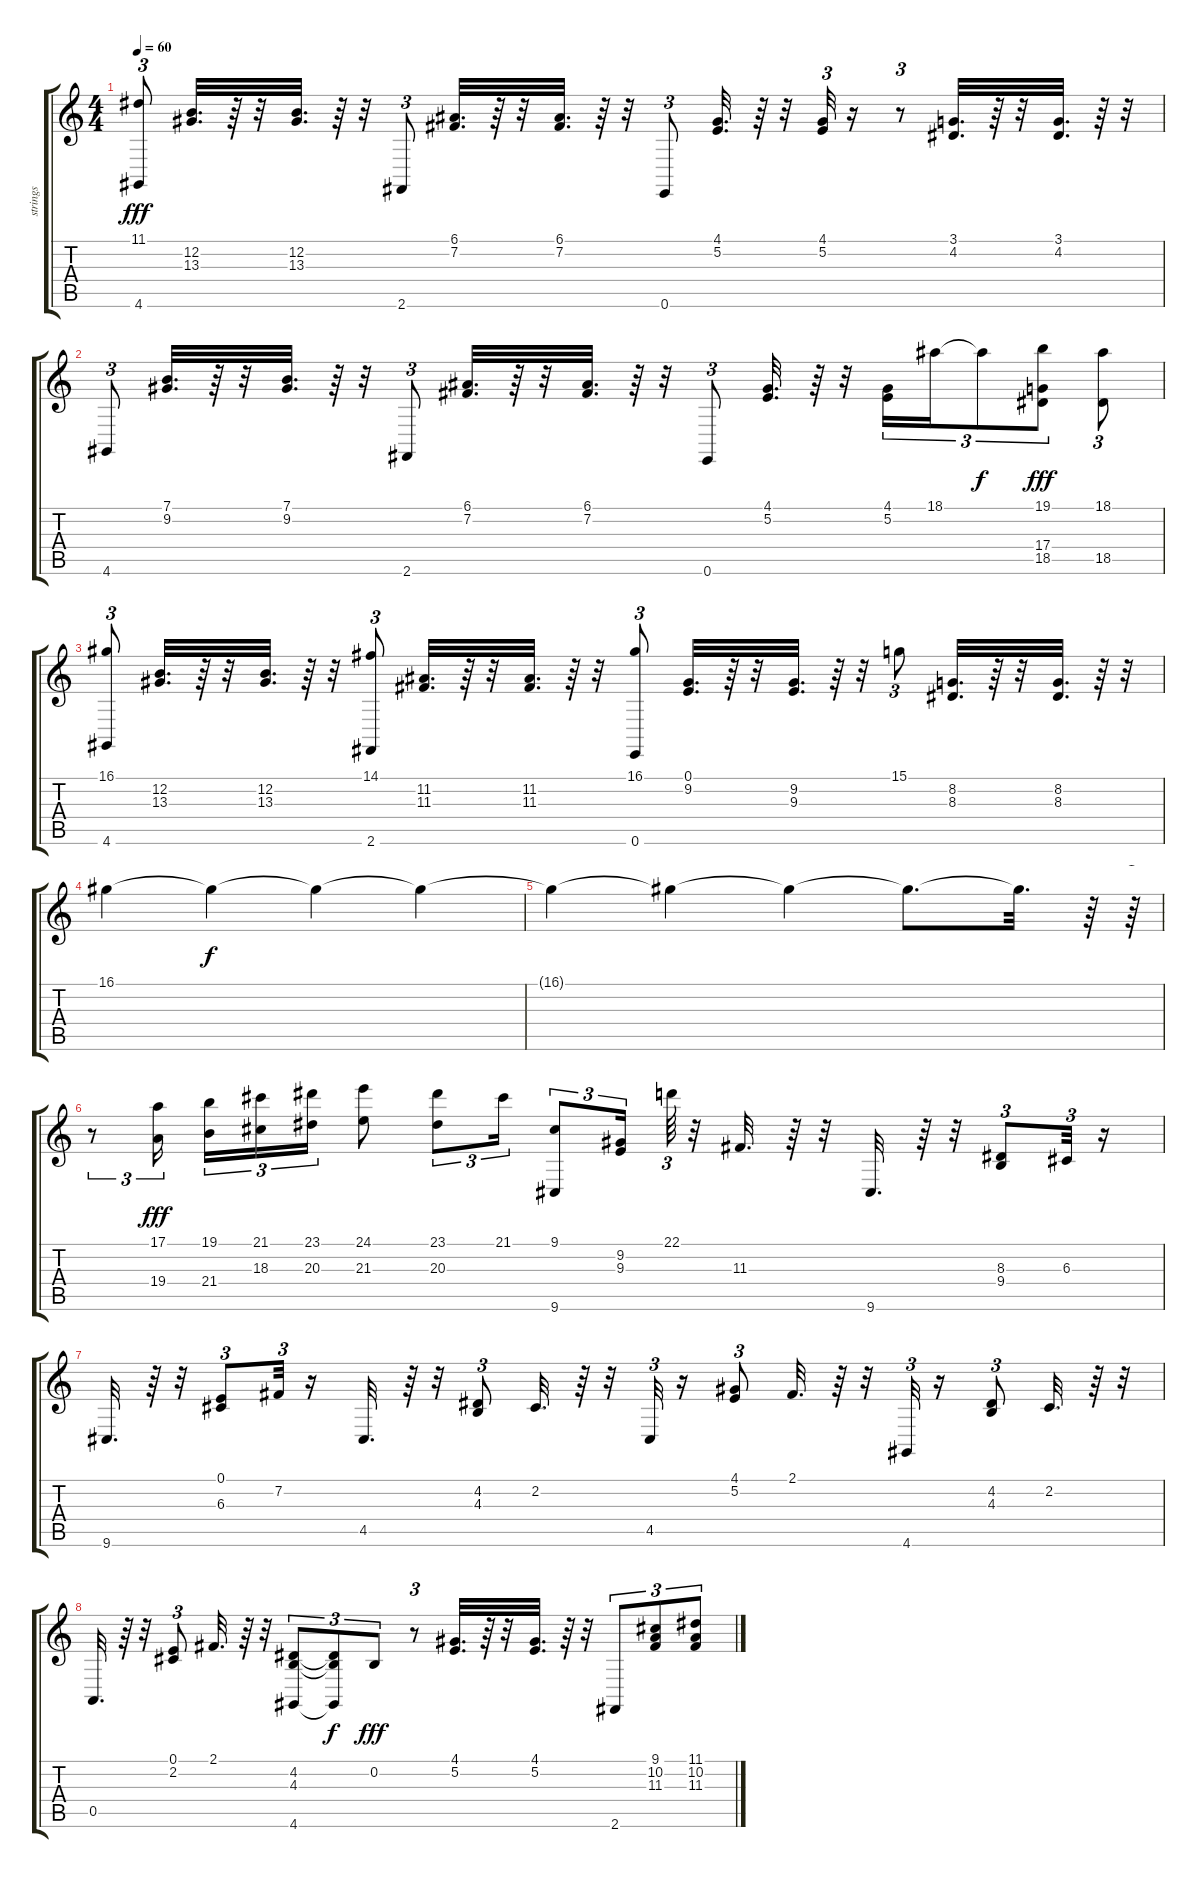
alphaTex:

\track ("strings " "strings ") {instrument stringensemble2}
\staff {score tabs}
\tuning (E4 B3 G3 D3 A2 E2) {hide}
\ts (4 4)
\tempo 60
\clef g2
\ks c
(11.1 4.6).8{tu (3 2) dy fff} (12.2 13.3).32{d} r.64 r.32 (12.2 13.3).32{d} r.64 r.32 2.6.8{tu (3 2)} (6.1 7.2).32{d} r.64 r.32 (6.1 7.2).32{d} r.64 r.32 0.6.8{tu (3 2)} (4.1 5.2).32{d} r.64 r.32 (4.1 5.2).32{tu (3 2)} r.16 r.8{tu (3 2)} (3.1 4.2).32{d} r.64 r.32 (3.1 4.2).32{d} r.64 r.32 |
4.6.8{tu (3 2)} (7.1 9.2).32{d} r.64 r.32 (7.1 9.2).32{d} r.64 r.32 2.6.8{tu (3 2)} (6.1 7.2).32{d} r.64 r.32 (6.1 7.2).32{d} r.64 r.32 0.6.8{tu (3 2)} (4.1 5.2).32{d} r.64 r.32 (4.1 5.2).16{tu (3 2)} 18.1.16{tu (3 2)} 18.1{t}.8{tu (3 2) dy f} (19.1 17.4 18.5).8{tu (3 2) dy fff} (18.1 18.5).8{tu (3 2)} |
(16.1 4.6).8{tu (3 2)} (12.2 13.3).32{d} r.64 r.32 (12.2 13.3).32{d} r.64 r.32 (14.1 2.6).8{tu (3 2)} (11.2 11.3).32{d} r.64 r.32 (11.2 11.3).32{d} r.64 r.32 (16.1 0.6).8{tu (3 2)} (0.1 9.2).32{d} r.64 r.32 (9.2 9.3).32{d} r.64 r.32 15.1.8{tu (3 2)} (8.2 8.3).32{d} r.64 r.32 (8.2 8.3).32{d} r.64 r.32 |
16.1.4 16.1{t}.4{dy f} 16.1{t}.4 16.1{t}.4 |
16.1{t}.4 16.1{t}.4 16.1{t}.4 16.1{t}.8{d} 16.1{t}.32{d} r.64 r.64{tu (3 2)} |
r.8{tu (3 2)} (17.1 19.4).16{tu (3 2) dy fff} (19.1 21.4).16{tu (3 2)} (21.1 18.3).16{tu (3 2)} (23.1 20.3).16{tu (3 2)} (24.1 21.3).8 (23.1 20.3).8{tu (3 2)} 21.1.16{tu (3 2)} (9.1 9.6).8{tu (3 2)} (9.2 9.3).16{tu (3 2)} 22.1.64{tu (3 2)} r.32 11.3.32{d} r.64 r.32 9.6.32{d} r.64 r.32 (8.3 9.4).8{tu (3 2)} 6.3.32{tu (3 2)} r.16 |
9.6.32{d} r.64 r.32 (0.1 6.3).8{tu (3 2)} 7.2.32{tu (3 2)} r.16 4.5.32{d} r.64 r.32 (4.2 4.3).8{tu (3 2)} 2.2.32{d} r.64 r.32 4.5.32{tu (3 2)} r.16 (4.1 5.2).8{tu (3 2)} 2.1.32{d} r.64 r.32 4.6.32{tu (3 2)} r.16 (4.2 4.3).8{tu (3 2)} 2.2.32{d} r.64 r.32 |
0.5.32{d} r.64 r.32 (0.1 2.2).8{tu (3 2)} 2.1.32{d} r.64 r.32 (4.2 4.3 4.6).8{tu (3 2)} (4.2{t} 4.3{t} 4.6{t}).8{tu (3 2) dy f} 0.2.8{tu (3 2) dy fff} r.8{tu (3 2)} (4.1 5.2).32{d} r.64 r.32 (4.1 5.2).32{d} r.64 r.32 2.6.8{tu (3 2)} (9.1 10.2 11.3).8{tu (3 2)} (11.1 10.2 11.3).8{tu (3 2)}
